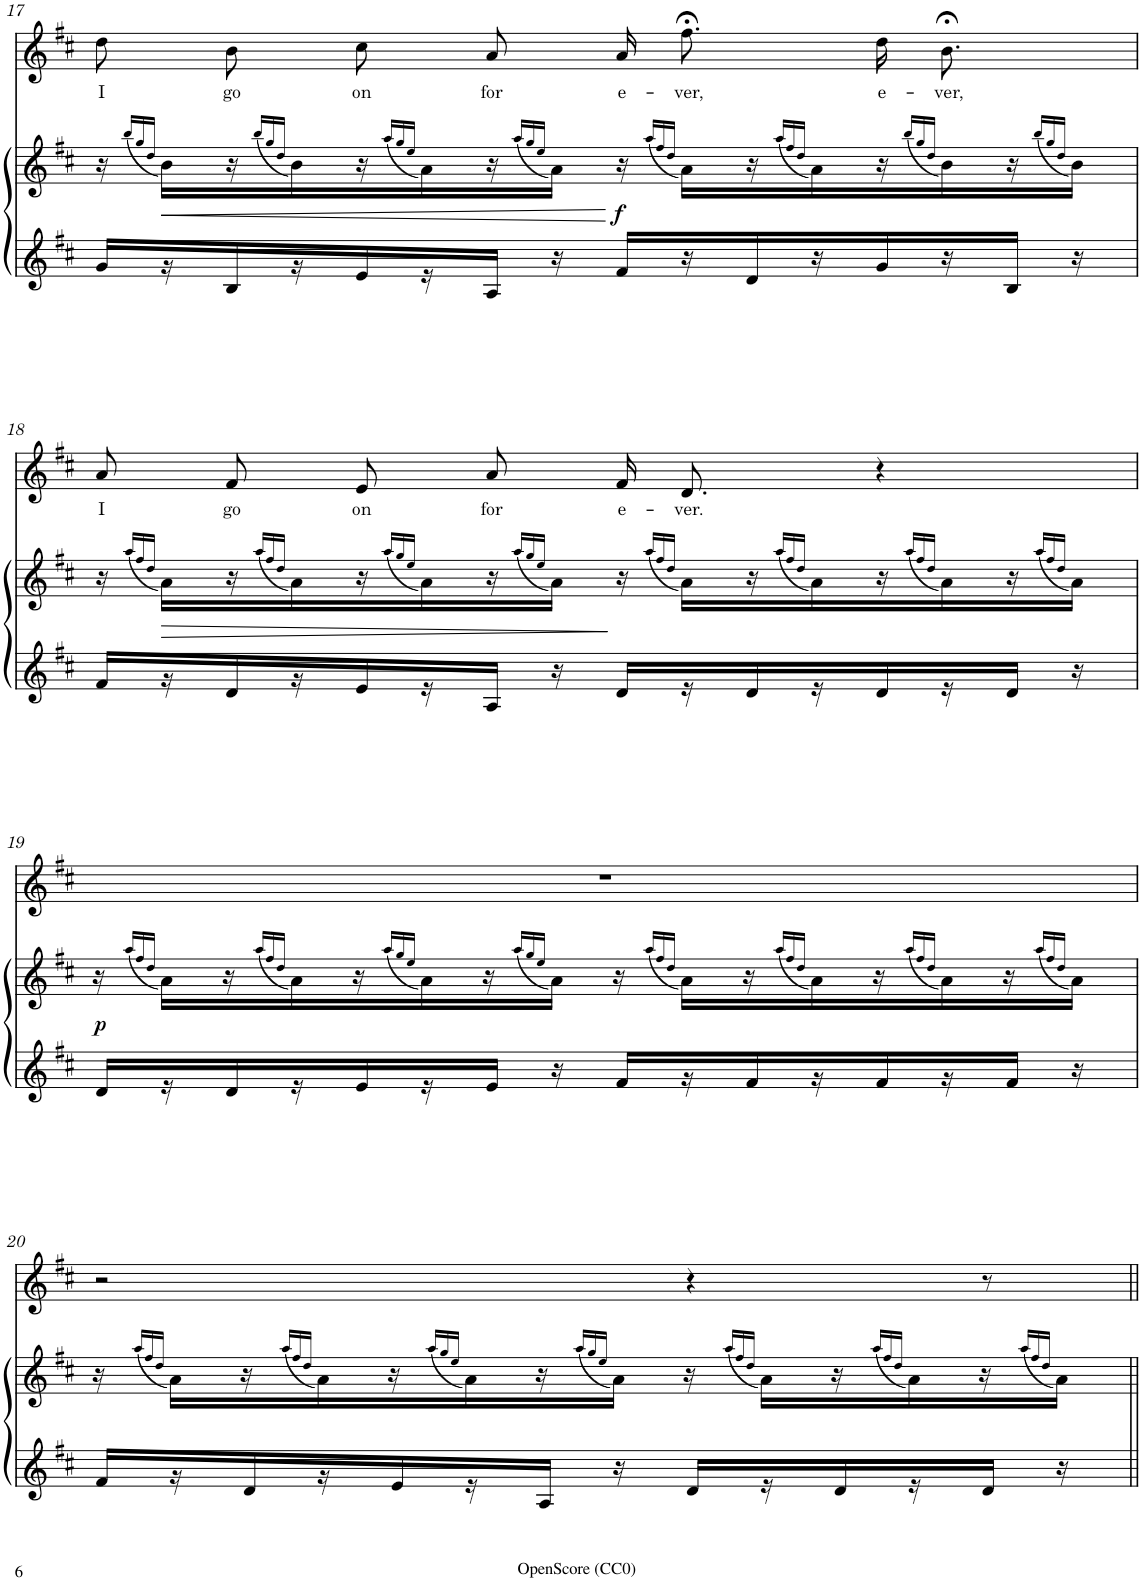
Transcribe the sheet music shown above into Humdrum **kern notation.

**kern	**kern	**dynam	**kern	**text
*part2	*part2	*part2	*part1	*part1
*staff3	*staff2	*staff2/3	*staff1	*staff1
*I"Piano	*	*	*I"Voice	*
*I'Pno	*	*	*	*
!!LO:PB:g=z
*clefG2	*clefG2	*	*clefG2	*
*k[f#c#]	*k[f#c#]	*	*k[f#c#]	*
*M4/4	*M4/4	*	*M4/4	*
*met(c)	*met(c)	*	*met(c)	*
=17	=17	=17	=17	=17
!	!	!	!	!LO:LY:b
16g/LL	16r	.	8dd\L	I
.	(16qbb/LL	.	.	.
.	16qgg/	.	.	.
.	16qdd/JJ	.	.	.
16r	16b\LL)	.	.	.
!	!	!	!	!LO:LY:b
16B/	16r	.	8b\J	go
.	(16qbb/LL	.	.	.
.	16qgg/	.	.	.
.	16qdd/JJ	.	.	.
16r	16b\)	.	.	.
!	!	!	!	!LO:LY:b
16e/	16r	.	8cc#\L	on
.	(16qaa/LL	.	.	.
.	16qgg/	.	.	.
.	16qee/JJ	.	.	.
16r	16a\)	.	.	.
!	!	!	!	!LO:LY:b
16A/JJ	16r	.	8a\J	for
.	(16qaa/LL	.	.	.
.	16qgg/	.	.	.
.	16qee/JJ	.	.	.
16r	16a\JJ)	.	.	.
!	!	!LO:DY:b	!	!LO:LY:b
16f#/LL	16r	f	16a\KL	e-
.	(16qaa/LL	.	.	.
.	16qff#/	.	.	.
.	16qdd/JJ	.	.	.
!	!	!	!	!LO:LY:b
16r	16a\LL)	.	8.ff#;<\J	-ver,
16d/	16r	.	.	.
.	(16qaa/LL	.	.	.
.	16qff#/	.	.	.
.	16qdd/JJ	.	.	.
16r	16a\)	.	.	.
!	!	!	!	!LO:LY:b
16g/	16r	.	16dd\KL	e-
.	(16qbb/LL	.	.	.
.	16qgg/	.	.	.
.	16qdd/JJ	.	.	.
!	!	!	!	!LO:LY:b
16r	16b\)	.	8.b;<\J	-ver,
16B/JJ	16r	.	.	.
.	(16qbb/LL	.	.	.
.	16qgg/	.	.	.
.	16qdd/JJ	.	.	.
16r	16b\JJ)	.	.	.
!!LO:LB:g=z
=18	=18	=18	=18	=18
!	!	!	!	!LO:LY:b
16f#/LL	16r	.	8a/L	I
.	(16qaa/LL	.	.	.
.	16qff#/	.	.	.
.	16qdd/JJ	.	.	.
16r	16a\LL)	.	.	.
!	!	!	!	!LO:LY:b
16d/	16r	.	8f#/J	go
.	(16qaa/LL	.	.	.
.	16qff#/	.	.	.
.	16qdd/JJ	.	.	.
16r	16a\)	.	.	.
!	!	!	!	!LO:LY:b
16e/	16r	.	8e/L	on
.	(16qaa/LL	.	.	.
.	16qgg/	.	.	.
.	16qee/JJ	.	.	.
16r	16a\)	.	.	.
!	!	!	!	!LO:LY:b
16A/JJ	16r	.	8a/J	for
.	(16qaa/LL	.	.	.
.	16qgg/	.	.	.
.	16qee/JJ	.	.	.
16r	16a\JJ)	.	.	.
!	!	!	!	!LO:LY:b
16d/LL	16r	.	16f#/KL	e-
.	(16qaa/LL	.	.	.
.	16qff#/	.	.	.
.	16qdd/JJ	.	.	.
!	!	!	!	!LO:LY:b
16r	16a\LL)	.	8.d/J	-ver.
16d/	16r	.	.	.
.	(16qaa/LL	.	.	.
.	16qff#/	.	.	.
.	16qdd/JJ	.	.	.
16r	16a\)	.	.	.
16d/	16r	.	4r	.
.	(16qaa/LL	.	.	.
.	16qff#/	.	.	.
.	16qdd/JJ	.	.	.
16r	16a\)	.	.	.
16d/JJ	16r	.	.	.
.	(16qaa/LL	.	.	.
.	16qff#/	.	.	.
.	16qdd/JJ	.	.	.
16r	16a\JJ)	.	.	.
!!LO:LB:g=z
=19	=19	=19	=19	=19
!	!	!LO:DY:b	!	!
16d/LL	16r	p	1r	.
.	(16qaa/LL	.	.	.
.	16qff#/	.	.	.
.	16qdd/JJ	.	.	.
16r	16a\LL)	.	.	.
16d/	16r	.	.	.
.	(16qaa/LL	.	.	.
.	16qff#/	.	.	.
.	16qdd/JJ	.	.	.
16r	16a\)	.	.	.
16e/	16r	.	.	.
.	(16qaa/LL	.	.	.
.	16qgg/	.	.	.
.	16qee/JJ	.	.	.
16r	16a\)	.	.	.
16e/JJ	16r	.	.	.
.	(16qaa/LL	.	.	.
.	16qgg/	.	.	.
.	16qee/JJ	.	.	.
16r	16a\JJ)	.	.	.
16f#/LL	16r	.	.	.
.	(16qaa/LL	.	.	.
.	16qff#/	.	.	.
.	16qdd/JJ	.	.	.
16r	16a\LL)	.	.	.
16f#/	16r	.	.	.
.	(16qaa/LL	.	.	.
.	16qff#/	.	.	.
.	16qdd/JJ	.	.	.
16r	16a\)	.	.	.
16f#/	16r	.	.	.
.	(16qaa/LL	.	.	.
.	16qff#/	.	.	.
.	16qdd/JJ	.	.	.
16r	16a\)	.	.	.
16f#/JJ	16r	.	.	.
.	(16qaa/LL	.	.	.
.	16qff#/	.	.	.
.	16qdd/JJ	.	.	.
16r	16a\JJ)	.	.	.
!!LO:LB:g=z
=20	=20	=20	=20	=20
16f#/LL	16r	.	2r	.
.	(16qaa/LL	.	.	.
.	16qff#/	.	.	.
.	16qdd/JJ	.	.	.
16r	16a\LL)	.	.	.
16d/	16r	.	.	.
.	(16qaa/LL	.	.	.
.	16qff#/	.	.	.
.	16qdd/JJ	.	.	.
16r	16a\)	.	.	.
16e/	16r	.	.	.
.	(16qaa/LL	.	.	.
.	16qgg/	.	.	.
.	16qee/JJ	.	.	.
16r	16a\)	.	.	.
16A/JJ	16r	.	.	.
.	(16qaa/LL	.	.	.
.	16qgg/	.	.	.
.	16qee/JJ	.	.	.
16r	16a\JJ)	.	.	.
16d/LL	16r	.	4r	.
.	(16qaa/LL	.	.	.
.	16qff#/	.	.	.
.	16qdd/JJ	.	.	.
16r	16a\LL)	.	.	.
16d/	16r	.	.	.
.	(16qaa/LL	.	.	.
.	16qff#/	.	.	.
.	16qdd/JJ	.	.	.
16r	16a\)	.	.	.
16d/JJ	16r	.	8r	.
.	(16qaa/LL	.	.	.
.	16qff#/	.	.	.
.	16qdd/JJ	.	.	.
16r	16a\JJ)	.	.	.
=||	=||	=||	=||	=||
*-	*-	*-	*-	*-
